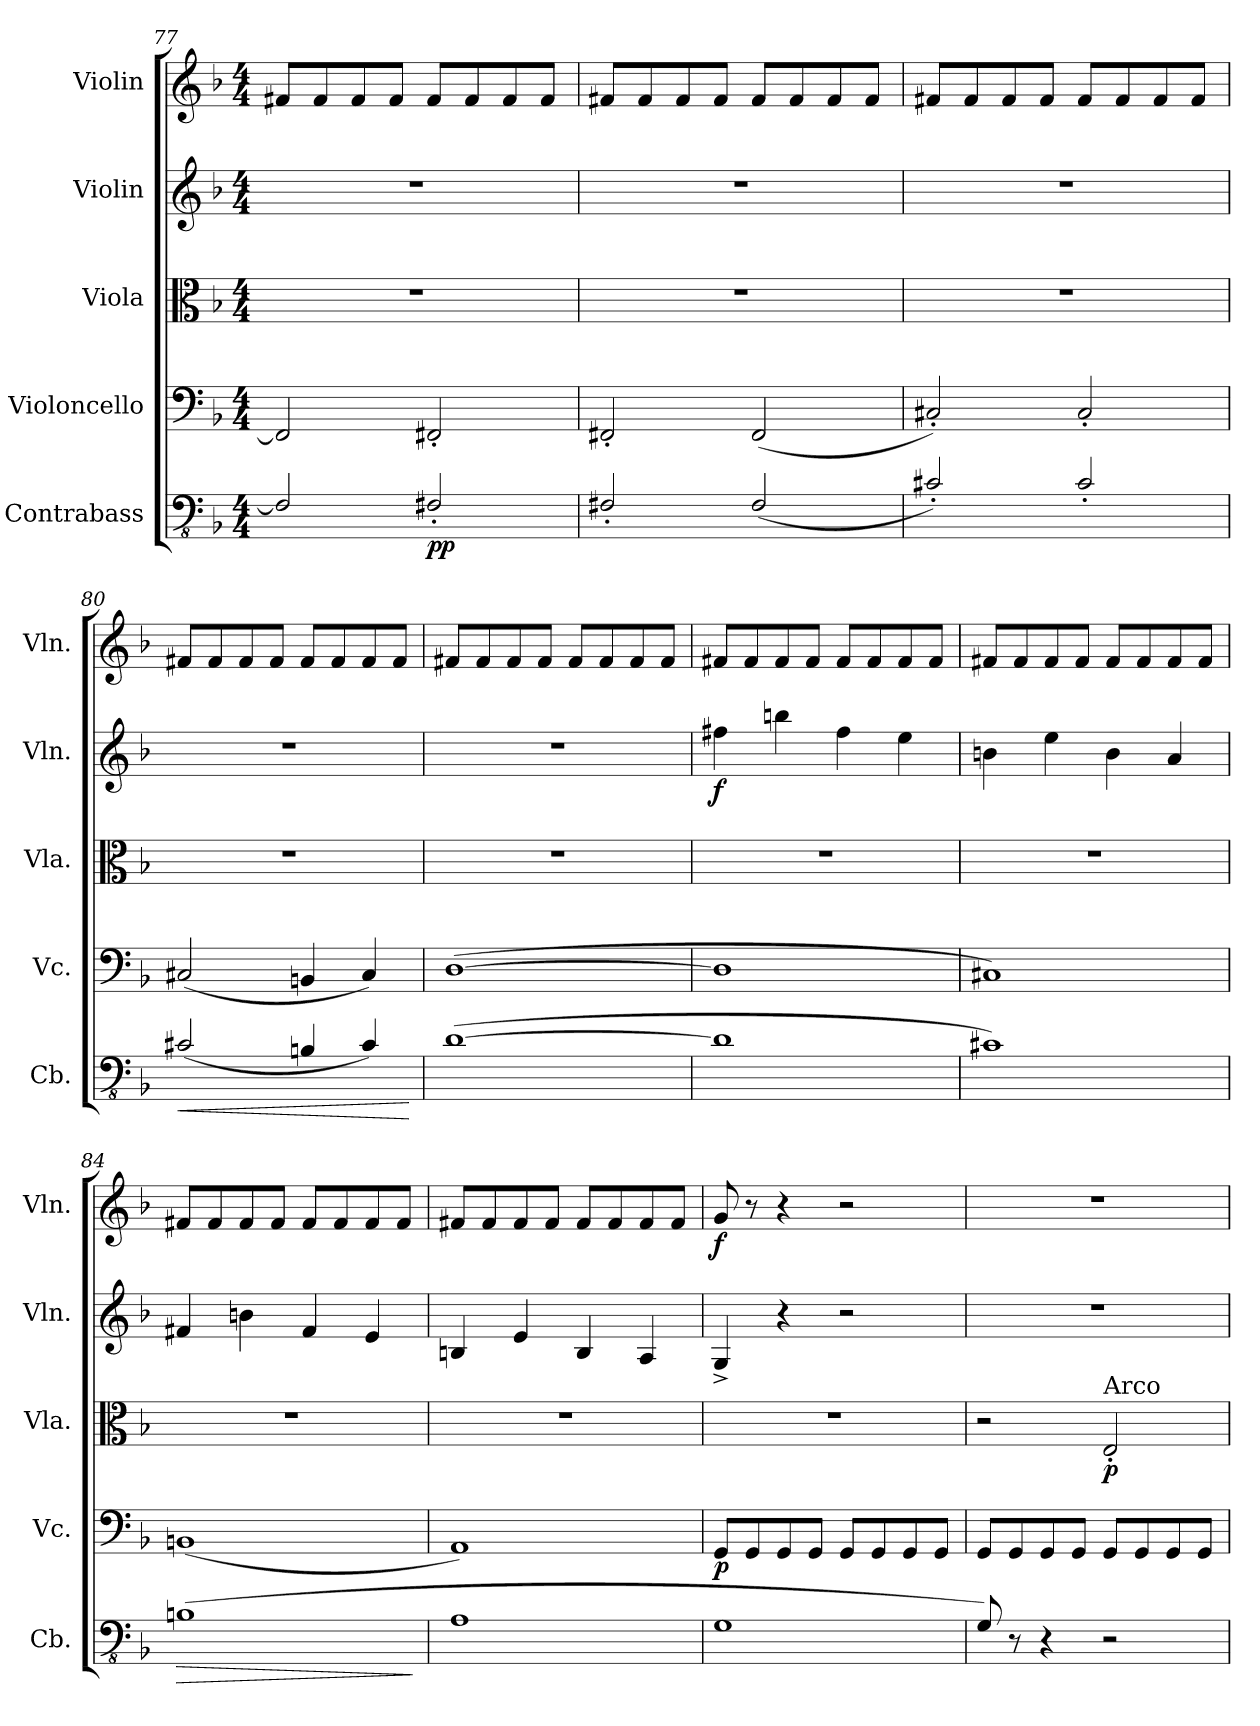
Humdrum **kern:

**kern	**dynam	**kern	**dynam	**kern	**dynam	**kern	**dynam	**kern	**dynam
*part5	*part5	*part4	*part4	*part3	*part3	*part2	*part2	*part1	*part1
*staff5	*staff5	*staff4	*staff4	*staff3	*staff3	*staff2	*staff2	*staff1	*staff1
*I"Contrabass	*	*I"Violoncello	*	*I"Viola	*	*I"Violin	*	*I"Violin	*
*I'Cb.	*	*I'Vc.	*	*I'Vla.	*	*I'Vln.	*	*I'Vln.	*
*clefFv4	*	*clefF4	*	*clefC3	*	*clefG2	*	*clefG2	*
*ITrd7c12	*	*	*	*	*	*	*	*	*
*k[b-]	*	*k[b-]	*	*k[b-]	*	*k[b-]	*	*k[b-]	*
*M4/4	*	*M4/4	*	*M4/4	*	*M4/4	*	*M4/4	*
=77	=77	=77	=77	=77	=77	=77	=77	=77	=77
2FFF#/]	.	2FF#/]	.	1r	.	1r	.	8f#X/L	.
.	.	.	.	.	.	.	.	8f#/	.
.	.	.	.	.	.	.	.	8f#/	.
.	.	.	.	.	.	.	.	8f#/J	.
!	!LO:DY:b	!	!	!	!	!	!	!	!
2FFF#X'/	pp	2FF#X'/	.	.	.	.	.	8f#/L	.
.	.	.	.	.	.	.	.	8f#/	.
.	.	.	.	.	.	.	.	8f#/	.
.	.	.	.	.	.	.	.	8f#/J	.
!!LO:LB:g=z
=78	=78	=78	=78	=78	=78	=78	=78	=78	=78
2FFF#X'/	.	2FF#X'/	.	1r	.	1r	.	8f#X/L	.
.	.	.	.	.	.	.	.	8f#/	.
.	.	.	.	.	.	.	.	8f#/	.
.	.	.	.	.	.	.	.	8f#/J	.
(2FFF#/	.	(2FF#/	.	.	.	.	.	8f#/L	.
.	.	.	.	.	.	.	.	8f#/	.
.	.	.	.	.	.	.	.	8f#/	.
.	.	.	.	.	.	.	.	8f#/J	.
=79	=79	=79	=79	=79	=79	=79	=79	=79	=79
2CC#X'/)	.	2C#X'/)	.	1r	.	1r	.	8f#X/L	.
.	.	.	.	.	.	.	.	8f#/	.
.	.	.	.	.	.	.	.	8f#/	.
.	.	.	.	.	.	.	.	8f#/J	.
2CC#'/	.	2C#'/	.	.	.	.	.	8f#/L	.
.	.	.	.	.	.	.	.	8f#/	.
.	.	.	.	.	.	.	.	8f#/	.
.	.	.	.	.	.	.	.	8f#/J	.
=80	=80	=80	=80	=80	=80	=80	=80	=80	=80
!	!LO:HP:b	!	!	!	!	!	!	!	!
(2CC#X/	<	(2C#X/	.	1r	.	1r	.	8f#X/L	.
.	.	.	.	.	.	.	.	8f#/	.
.	.	.	.	.	.	.	.	8f#/	.
.	.	.	.	.	.	.	.	8f#/J	.
4BBBn/	.	4BBn/	.	.	.	.	.	8f#/L	.
.	.	.	.	.	.	.	.	8f#/	.
4CC#/)	.	4C#/)	.	.	.	.	.	8f#/	.
.	.	.	.	.	.	.	.	8f#/J	.
.	[	.	.	.	.	.	.	.	.
=81	=81	=81	=81	=81	=81	=81	=81	=81	=81
([1DD	.	([1D	.	1r	.	1r	.	8f#X/L	.
.	.	.	.	.	.	.	.	8f#/	.
.	.	.	.	.	.	.	.	8f#/	.
.	.	.	.	.	.	.	.	8f#/J	.
.	.	.	.	.	.	.	.	8f#/L	.
.	.	.	.	.	.	.	.	8f#/	.
.	.	.	.	.	.	.	.	8f#/	.
.	.	.	.	.	.	.	.	8f#/J	.
=82	=82	=82	=82	=82	=82	=82	=82	=82	=82
!	!	!	!	!	!	!	!LO:DY:b	!	!
1DD]	.	1D]	.	1r	.	4ff#X\	f	8f#X/L	.
.	.	.	.	.	.	.	.	8f#/	.
.	.	.	.	.	.	4bbn\	.	8f#/	.
.	.	.	.	.	.	.	.	8f#/J	.
.	.	.	.	.	.	4ff#\	.	8f#/L	.
.	.	.	.	.	.	.	.	8f#/	.
.	.	.	.	.	.	4ee\	.	8f#/	.
.	.	.	.	.	.	.	.	8f#/J	.
!!LO:PB:g=z
=83	=83	=83	=83	=83	=83	=83	=83	=83	=83
1CC#X)	.	1C#X)	.	1r	.	4bn\	.	8f#X/L	.
.	.	.	.	.	.	.	.	8f#/	.
.	.	.	.	.	.	4ee\	.	8f#/	.
.	.	.	.	.	.	.	.	8f#/J	.
.	.	.	.	.	.	4b\	.	8f#/L	.
.	.	.	.	.	.	.	.	8f#/	.
.	.	.	.	.	.	4a/	.	8f#/	.
.	.	.	.	.	.	.	.	8f#/J	.
=84	=84	=84	=84	=84	=84	=84	=84	=84	=84
!	!LO:HP:b	!	!	!	!	!	!	!	!
(1BBBn	>	(1BBn	.	1r	.	4f#X/	.	8f#X/L	.
.	.	.	.	.	.	.	.	8f#/	.
.	.	.	.	.	.	4bn\	.	8f#/	.
.	.	.	.	.	.	.	.	8f#/J	.
.	.	.	.	.	.	4f#/	.	8f#/L	.
.	.	.	.	.	.	.	.	8f#/	.
.	.	.	.	.	.	4e/	.	8f#/	.
.	.	.	.	.	.	.	.	8f#/J	.
.	]	.	.	.	.	.	.	.	.
=85	=85	=85	=85	=85	=85	=85	=85	=85	=85
1AAA	.	1AA)	.	1r	.	4Bn/	.	8f#X/L	.
.	.	.	.	.	.	.	.	8f#/	.
.	.	.	.	.	.	4e/	.	8f#/	.
.	.	.	.	.	.	.	.	8f#/J	.
.	.	.	.	.	.	4B/	.	8f#/L	.
.	.	.	.	.	.	.	.	8f#/	.
.	.	.	.	.	.	4A/	.	8f#/	.
.	.	.	.	.	.	.	.	8f#/J	.
=86	=86	=86	=86	=86	=86	=86	=86	=86	=86
!	!	!	!LO:DY:b	!	!	!	!	!	!LO:DY:b
1GGG	.	8GG/L	p	1r	.	4G^/	.	8g/	f
.	.	8GG/	.	.	.	.	.	8r	.
.	.	8GG/	.	.	.	4r	.	4r	.
.	.	8GG/J	.	.	.	.	.	.	.
.	.	8GG/L	.	.	.	2r	.	2r	.
.	.	8GG/	.	.	.	.	.	.	.
.	.	8GG/	.	.	.	.	.	.	.
.	.	8GG/J	.	.	.	.	.	.	.
=87	=87	=87	=87	=87	=87	=87	=87	=87	=87
8GGG/)	.	8GG/L	.	2r	.	1r	.	1r	.
8r	.	8GG/	.	.	.	.	.	.	.
4r	.	8GG/	.	.	.	.	.	.	.
.	.	8GG/J	.	.	.	.	.	.	.
!	!	!	!	!LO:TX:a:t=Arco	!	!	!	!	!
!	!	!	!	!	!LO:DY:b	!	!	!	!
2r	.	8GG/L	.	2E'/	p	.	.	.	.
.	.	8GG/	.	.	.	.	.	.	.
.	.	8GG/	.	.	.	.	.	.	.
.	.	8GG/J	.	.	.	.	.	.	.
=	=	=	=	=	=	=	=	=	=
*-	*-	*-	*-	*-	*-	*-	*-	*-	*-
